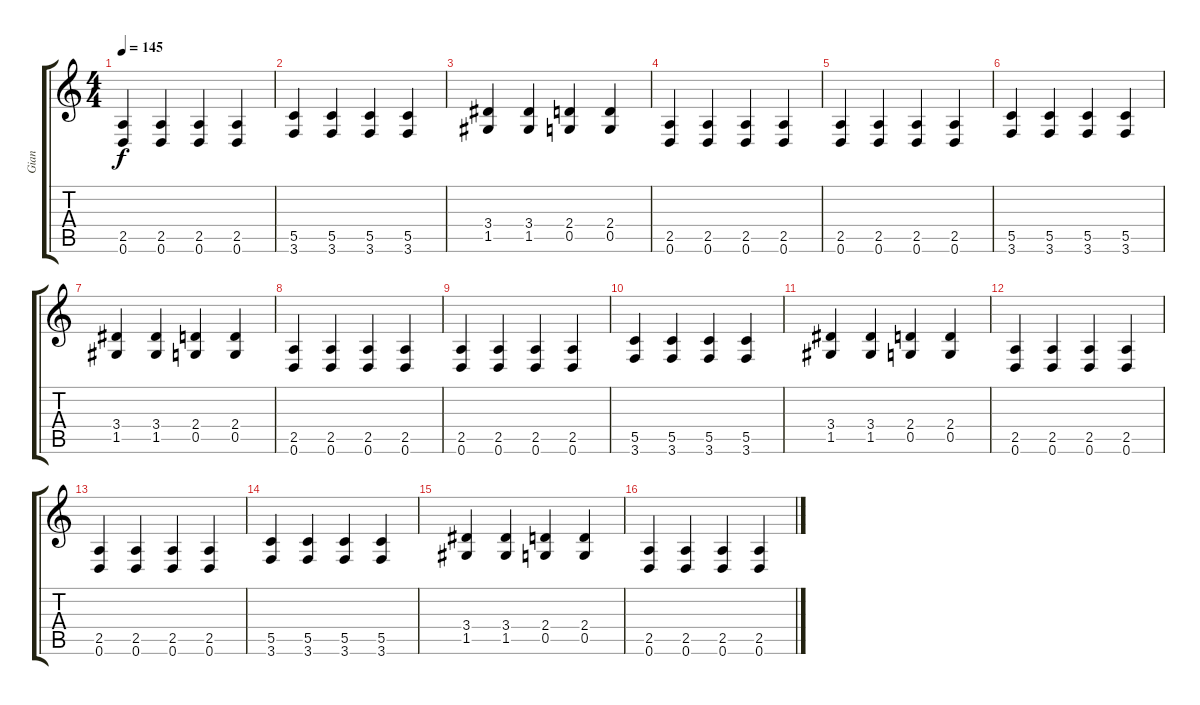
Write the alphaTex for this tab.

\track ("Gian" "Gian") {instrument overdrivenguitar}
\staff {score tabs}
\tuning (D4 A3 F3 C3 G2 D2) {hide}
\ts (4 4)
\tempo 145
\clef g2
\ks c
(2.5 0.6).4{dy f} (2.5 0.6).4 (2.5 0.6).4 (2.5 0.6).4 |
(5.5 3.6).4 (5.5 3.6).4 (5.5 3.6).4 (5.5 3.6).4 |
(3.4 1.5).4 (3.4 1.5).4 (2.4 0.5).4 (2.4 0.5).4 |
(2.5 0.6).4 (2.5 0.6).4 (2.5 0.6).4 (2.5 0.6).4 |
(2.5 0.6).4 (2.5 0.6).4 (2.5 0.6).4 (2.5 0.6).4 |
(5.5 3.6).4 (5.5 3.6).4 (5.5 3.6).4 (5.5 3.6).4 |
(3.4 1.5).4 (3.4 1.5).4 (2.4 0.5).4 (2.4 0.5).4 |
(2.5 0.6).4 (2.5 0.6).4 (2.5 0.6).4 (2.5 0.6).4 |
(2.5 0.6).4 (2.5 0.6).4 (2.5 0.6).4 (2.5 0.6).4 |
(5.5 3.6).4 (5.5 3.6).4 (5.5 3.6).4 (5.5 3.6).4 |
(3.4 1.5).4 (3.4 1.5).4 (2.4 0.5).4 (2.4 0.5).4 |
(2.5 0.6).4 (2.5 0.6).4 (2.5 0.6).4 (2.5 0.6).4 |
(2.5 0.6).4 (2.5 0.6).4 (2.5 0.6).4 (2.5 0.6).4 |
(5.5 3.6).4 (5.5 3.6).4 (5.5 3.6).4 (5.5 3.6).4 |
(3.4 1.5).4 (3.4 1.5).4 (2.4 0.5).4 (2.4 0.5).4 |
(2.5 0.6).4 (2.5 0.6).4 (2.5 0.6).4 (2.5 0.6).4
